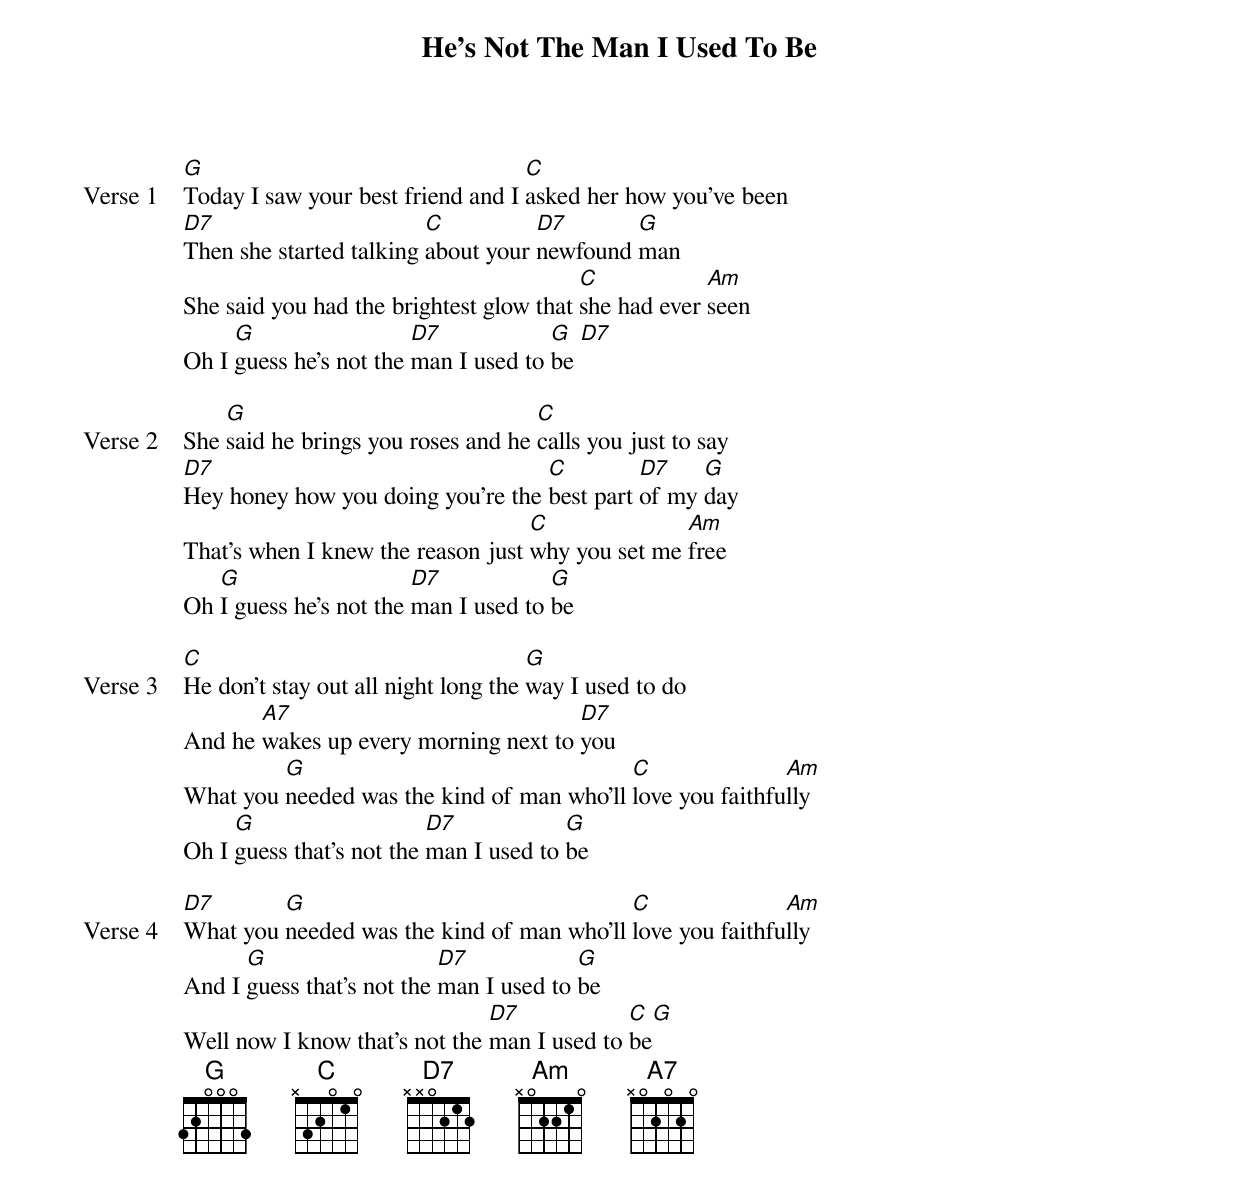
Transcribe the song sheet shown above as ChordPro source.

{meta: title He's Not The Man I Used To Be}
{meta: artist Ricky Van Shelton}
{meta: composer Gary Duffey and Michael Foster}

{start_of_verse: Verse 1}
[G]Today I saw your best friend and I [C]asked her how you've been
[D7]Then she started talking [C]about your [D7]newfound [G]man
She said you had the brightest glow that [C]she had ever [Am]seen
Oh I [G]guess he's not the [D7]man I used to [G]be [D7]
{end_of_verse}

{start_of_verse: Verse 2}
She [G]said he brings you roses and he [C]calls you just to say
[D7]Hey honey how you doing you're the [C]best part [D7]of my [G]day
That's when I knew the reason just [C]why you set me [Am]free
Oh [G]I guess he's not the [D7]man I used to [G]be
{end_of_verse}

{start_of_verse: Verse 3}
[C]He don't stay out all night long the [G]way I used to do
And he [A7]wakes up every morning next to [D7]you
What you [G]needed was the kind of man who'll [C]love you faithfu[Am]lly
Oh I [G]guess that's not the [D7]man I used to [G]be
{end_of_verse}

{start_of_verse: Verse 4}
[D7]What you [G]needed was the kind of man who'll [C]love you faithfu[Am]lly
And I [G]guess that's not the [D7]man I used to [G]be
Well now I know that's not the [D7]man I used to [C]be[G]
{end_of_verse}
